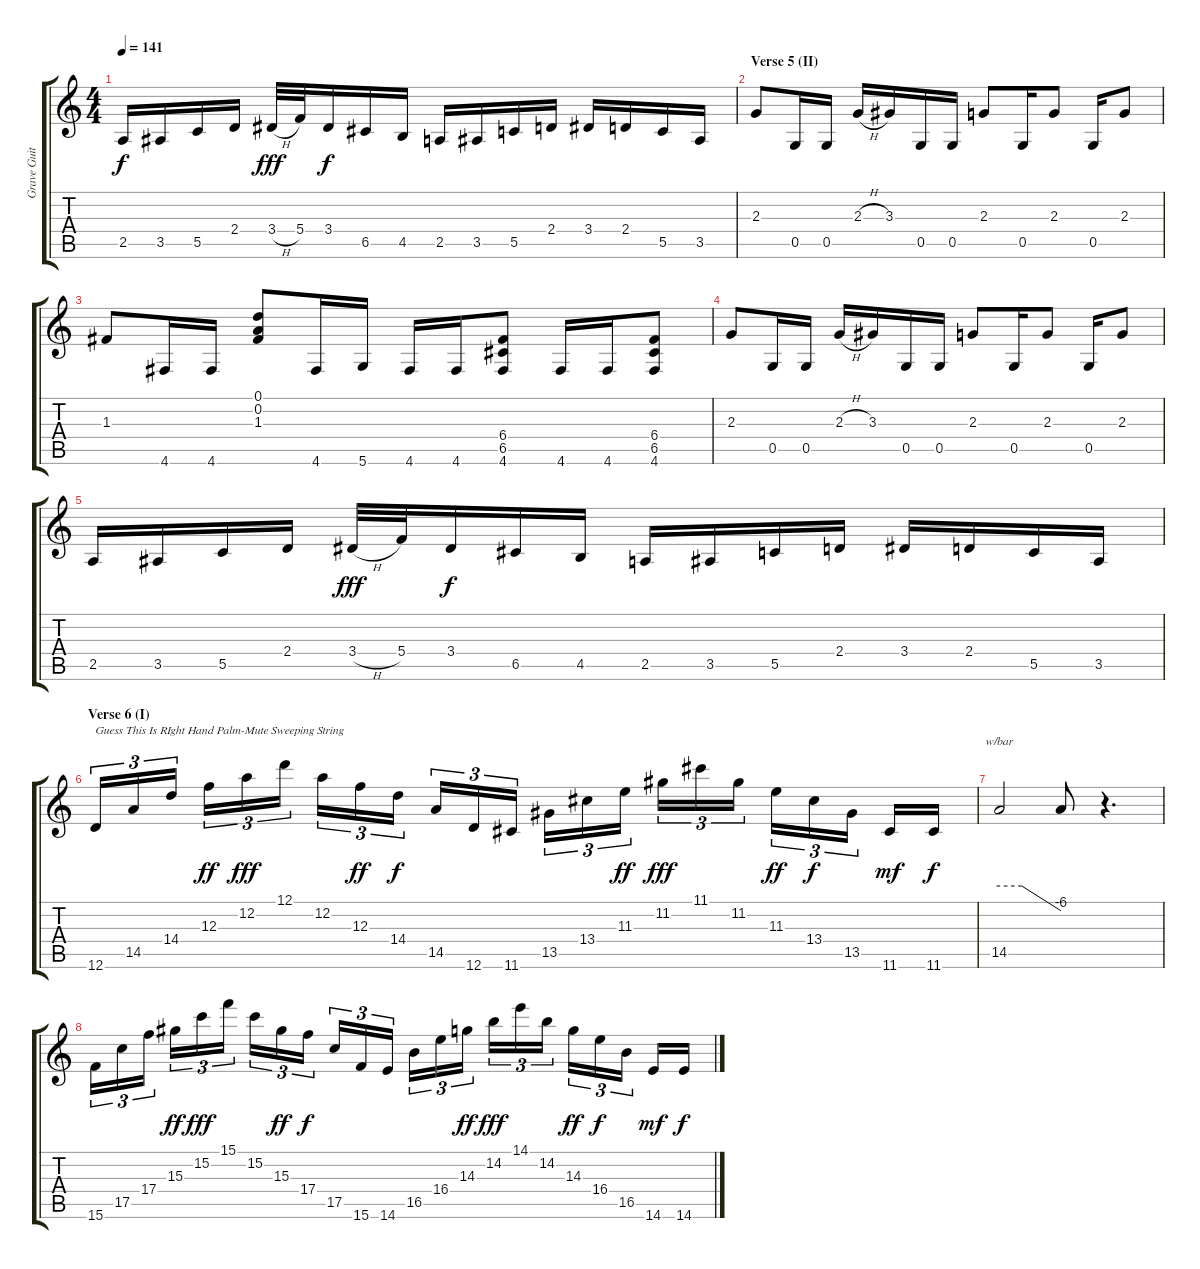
\track ("Grave Guitar (Pan Left)" "Grave Guit") {instrument distortionguitar}
\staff {score tabs}
\tuning (D4 A3 F3 C3 G2 D2) {hide}
\ts (4 4)
\tempo 141
\clef g2
\ks c
2.5.16{dy f} 3.5.16 5.5.16 2.4.16 3.4{h}.32{dy fff} 5.4.32 3.4.16{dy f} 6.5.16 4.5.16 2.5.16 3.5.16 5.5.16 2.4.16 3.4.16 2.4.16 5.5.16 3.5.16 |
\section ("" "Verse 5 (II)")
2.3.8 0.5.16 0.5.16 2.3{h}.16 3.3.16 0.5.16 0.5.16 2.3.8 0.5.16 2.3.8 0.5.16 2.3.8 |
1.3.8 4.6.16 4.6.16 (0.1 0.2 1.3).8 4.6.16 5.6.16 4.6.16 4.6.16 (6.4 6.5 4.6).8 4.6.16 4.6.16 (6.4 6.5 4.6).8 |
2.3.8 0.5.16 0.5.16 2.3{h}.16 3.3.16 0.5.16 0.5.16 2.3.8 0.5.16 2.3.8 0.5.16 2.3.8 |
2.5.16 3.5.16 5.5.16 2.4.16 3.4{h}.32{dy fff} 5.4.32 3.4.16{dy f} 6.5.16 4.5.16 2.5.16 3.5.16 5.5.16 2.4.16 3.4.16 2.4.16 5.5.16 3.5.16 |
\section ("" "Verse 6 (I)")
12.6.16{tu (3 2) txt "Guess This Is RIght Hand Palm-Mute Sweeping String"} 14.5.16{tu (3 2)} 14.4.16{tu (3 2)} 12.3.16{tu (3 2) dy ff} 12.2.16{tu (3 2) dy fff} 12.1.16{tu (3 2)} 12.2.16{tu (3 2)} 12.3.16{tu (3 2) dy ff} 14.4.16{tu (3 2) dy f} 14.5.16{tu (3 2)} 12.6.16{tu (3 2)} 11.6.16{tu (3 2)} 13.5.16{tu (3 2)} 13.4.16{tu (3 2)} 11.3.16{tu (3 2) dy ff} 11.2.16{tu (3 2) dy fff} 11.1.16{tu (3 2)} 11.2.16{tu (3 2)} 11.3.16{tu (3 2) dy ff} 13.4.16{tu (3 2) dy f} 13.5.16{tu (3 2)} 11.6.16{dy mf} 11.6.16{dy f} |
14.5.2{tbe (custom default 0 0 22 0 60 -24)} 14.5{t}.8 r.4{d} |
15.6.16{tu (3 2)} 17.5.16{tu (3 2)} 17.4.16{tu (3 2)} 15.3.16{tu (3 2) dy ff} 15.2.16{tu (3 2) dy fff} 15.1.16{tu (3 2)} 15.2.16{tu (3 2)} 15.3.16{tu (3 2) dy ff} 17.4.16{tu (3 2) dy f} 17.5.16{tu (3 2)} 15.6.16{tu (3 2)} 14.6.16{tu (3 2)} 16.5.16{tu (3 2)} 16.4.16{tu (3 2)} 14.3.16{tu (3 2) dy ff} 14.2.16{tu (3 2) dy fff} 14.1.16{tu (3 2)} 14.2.16{tu (3 2)} 14.3.16{tu (3 2) dy ff} 16.4.16{tu (3 2) dy f} 16.5.16{tu (3 2)} 14.6.16{dy mf} 14.6.16{dy f}
